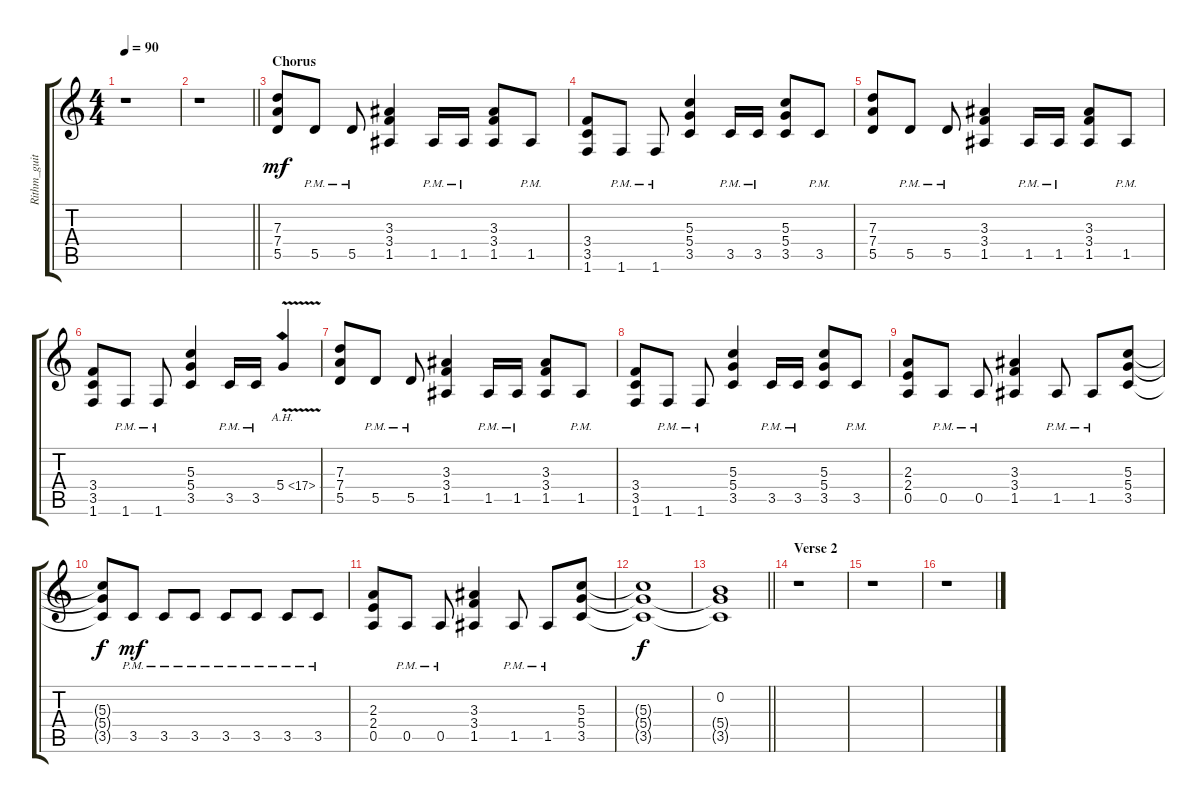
\track ("Rithm_guitar" "Rithm_guit") {instrument electricguitarclean}
\staff {score tabs}
\tuning (E4 B3 G3 D3 A2 E2) {hide}
\ts (4 4)
\tempo 90
\clef g2
\ks c
r.1{dy mf} |
\barLineRight lightlight
r.1 |
\section ("" "Chorus")
(7.3 7.4 5.5).8{instrument overdrivenguitar} 5.5{pm}.8 5.5{pm}.8 (3.3 3.4 1.5).4 1.5{pm}.16 1.5{pm}.16 (3.3 3.4 1.5).8 1.5{pm}.8 |
(3.4 3.5 1.6).8 1.6{pm}.8 1.6{pm}.8 (5.3 5.4 3.5).4 3.5{pm}.16 3.5{pm}.16 (5.3 5.4 3.5).8 3.5{pm}.8 |
(7.3 7.4 5.5).8 5.5{pm}.8 5.5{pm}.8 (3.3 3.4 1.5).4 1.5{pm}.16 1.5{pm}.16 (3.3 3.4 1.5).8 1.5{pm}.8 |
(3.4 3.5 1.6).8 1.6{pm}.8 1.6{pm}.8 (5.3 5.4 3.5).4 3.5{pm}.16 3.5{pm}.16 5.4{ah 12 v}.4 |
(7.3 7.4 5.5).8 5.5{pm}.8 5.5{pm}.8 (3.3 3.4 1.5).4 1.5{pm}.16 1.5{pm}.16 (3.3 3.4 1.5).8 1.5{pm}.8 |
(3.4 3.5 1.6).8 1.6{pm}.8 1.6{pm}.8 (5.3 5.4 3.5).4 3.5{pm}.16 3.5{pm}.16 (5.3 5.4 3.5).8 3.5{pm}.8 |
(2.3 2.4 0.5).8 0.5{pm}.8 0.5{pm}.8 (3.3 3.4 1.5).4 1.5{pm}.8 1.5{pm}.8 (5.3 5.4 3.5).8 |
(5.3{t} 5.4{t} 3.5{t}).8{dy f} 3.5{pm}.8{dy mf} 3.5{pm}.8 3.5{pm}.8 3.5{pm}.8 3.5{pm}.8 3.5{pm}.8 3.5{pm}.8 |
(2.3 2.4 0.5).8 0.5{pm}.8 0.5{pm}.8 (3.3 3.4 1.5).4 1.5{pm}.8 1.5{pm}.8 (5.3 5.4 3.5).8 |
(5.3{t} 5.4{t} 3.5{t}).1{dy f} |
\barLineRight lightlight
(0.2 5.4{t} 3.5{t}).1 |
\section ("" "Verse 2")
r.1 |
r.1 |
r.1
